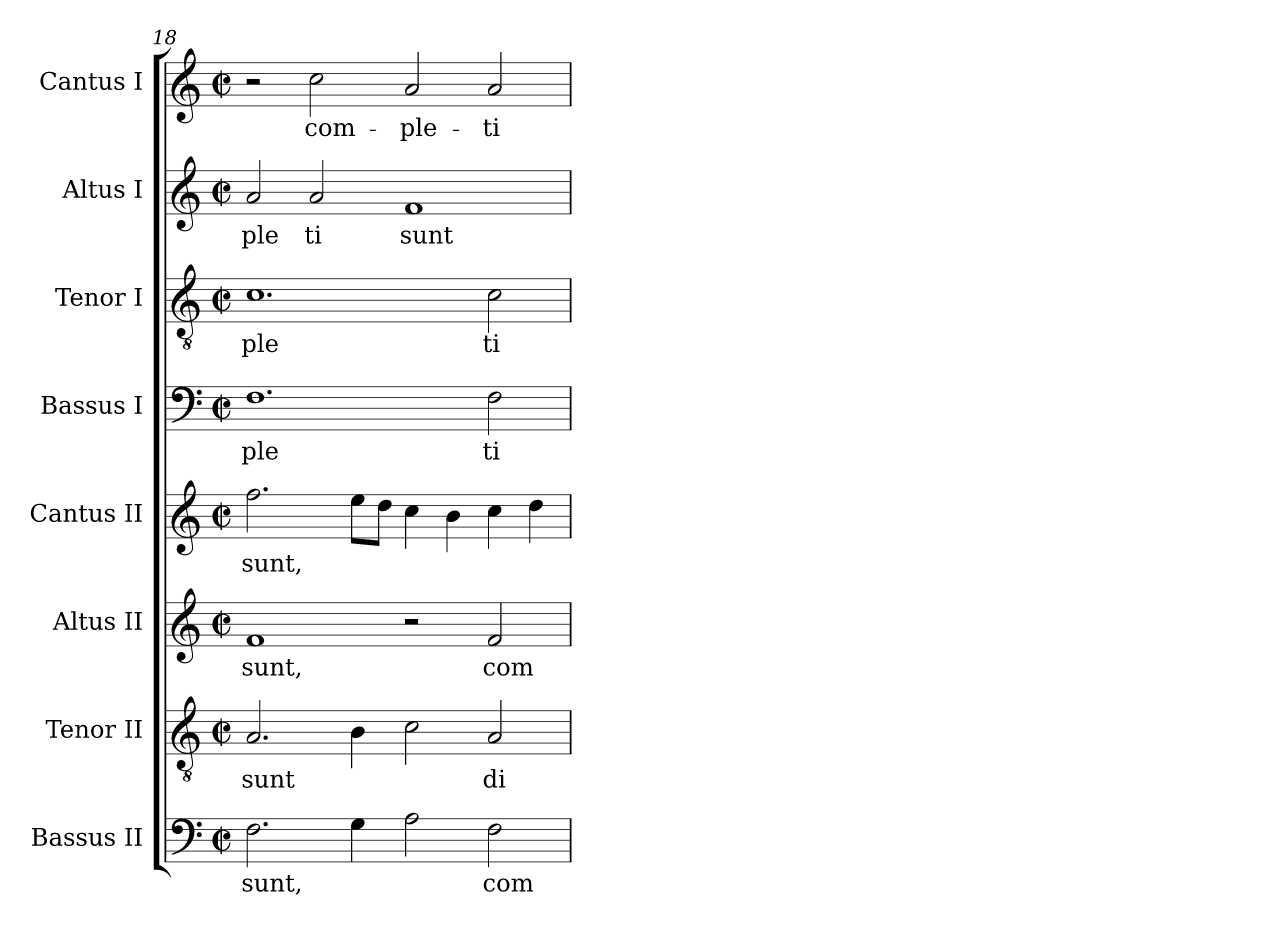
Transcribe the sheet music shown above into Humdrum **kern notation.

**kern	**text	**kern	**text	**kern	**text	**kern	**text	**kern	**text	**kern	**text	**kern	**text	**kern	**text
*part8	*part8	*part7	*part7	*part6	*part6	*part5	*part5	*part4	*part4	*part3	*part3	*part2	*part2	*part1	*part1
*staff8	*staff8	*staff7	*staff7	*staff6	*staff6	*staff5	*staff5	*staff4	*staff4	*staff3	*staff3	*staff2	*staff2	*staff1	*staff1
*I"Bassus II	*	*I"Tenor II	*	*I"Altus II	*	*I"Cantus II	*	*I"Bassus I	*	*I"Tenor I	*	*I"Altus I	*	*I"Cantus I	*
!!LO:LB:g=z
*clefF4	*	*clefGv2	*	*clefG2	*	*clefG2	*	*clefF4	*	*clefGv2	*	*clefG2	*	*clefG2	*
*M2/2	*	*M2/2	*	*M2/2	*	*M2/2	*	*M2/2	*	*M2/2	*	*M2/2	*	*M2/2	*
*met(c|)	*	*met(c|)	*	*met(c|)	*	*met(c|)	*	*met(c|)	*	*met(c|)	*	*met(c|)	*	*met(c|)	*
=18	=18	=18	=18	=18	=18	=18	=18	=18	=18	=18	=18	=18	=18	=18	=18
!	!LO:LY:b	!	!LO:LY:b	!	!LO:LY:b:cj	!	!LO:LY:b	!	!LO:LY:b:cj	!	!LO:LY:b:cj	!	!LO:LY:b:cj	!	!
2.F\	sunt,	2.A/	sunt	1f	sunt,	2.ff\	sunt,	1.F	ple	1.c	ple	2a/	ple	2r	.
!	!	!	!	!	!	!	!	!	!	!	!	!	!LO:LY:b:cj	!	!LO:LY:b:cj
.	.	.	.	.	.	.	.	.	.	.	.	2a/	ti	2cc\	com-
4G\	.	4B\	.	.	.	8ee\L	.	.	.	.	.	.	.	.	.
.	.	.	.	.	.	8dd\J	.	.	.	.	.	.	.	.	.
!	!	!	!	!	!	!	!	!	!	!	!	!	!LO:LY:b	!	!LO:LY:b:cj
2A\	.	2c\	.	2r	.	4cc\	.	.	.	.	.	1f	sunt	2a/	-ple-
.	.	.	.	.	.	4b\	.	.	.	.	.	.	.	.	.
!	!LO:LY:b:cj	!	!LO:LY:b:cj	!	!LO:LY:b:cj	!	!	!	!LO:LY:b:cj	!	!LO:LY:b:cj	!	!	!	!LO:LY:b:cj
2F\	com	2A/	di-	2f/	com	4cc\	.	2F\	ti	2c\	ti	.	.	2a/	-ti
.	.	.	.	.	.	4dd\	.	.	.	.	.	.	.	.	.
=	=	=	=	=	=	=	=	=	=	=	=	=	=	=	=
*-	*-	*-	*-	*-	*-	*-	*-	*-	*-	*-	*-	*-	*-	*-	*-
